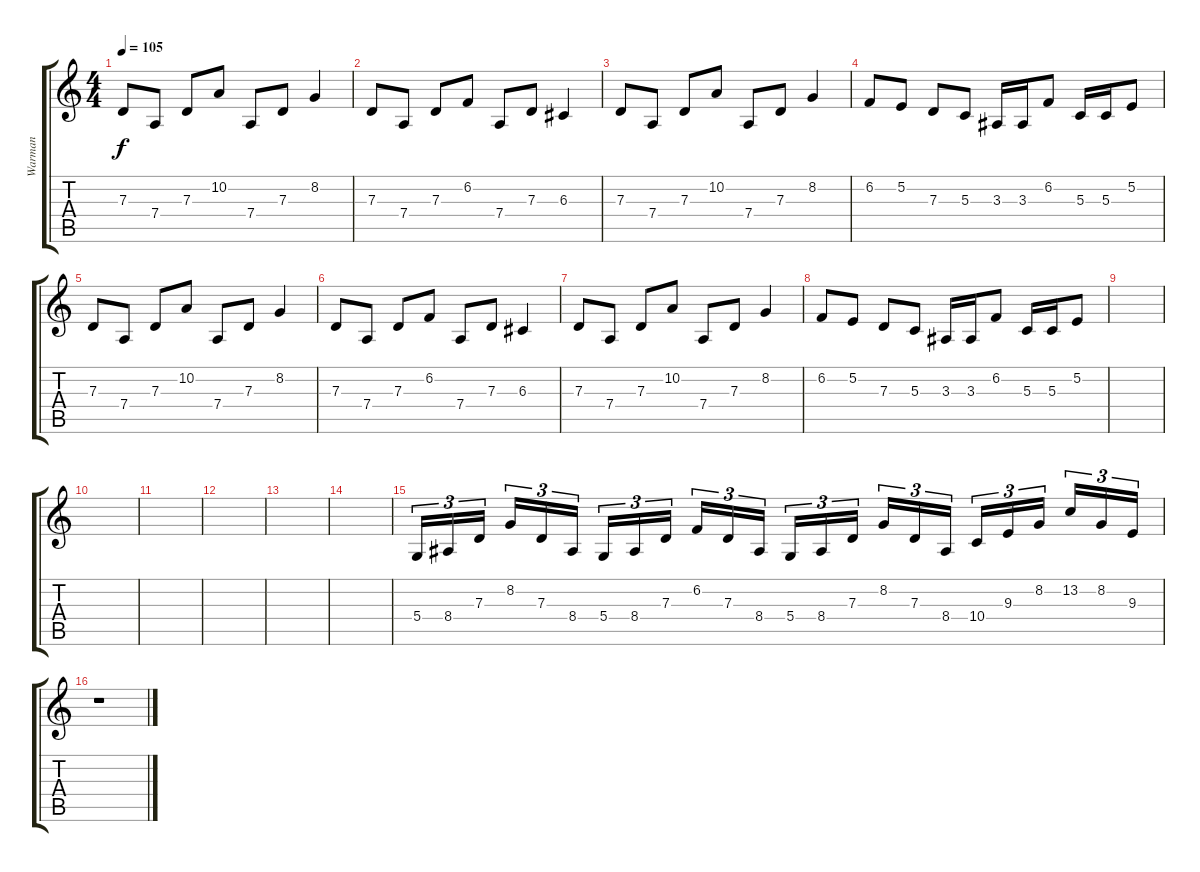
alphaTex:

\track ("Warman" "Warman") {instrument dulcimer}
\staff {score tabs}
\tuning (E4 B3 G3 D3 A2 E2) {hide}
\ts (4 4)
\tempo 105
\clef g2
\ks c
7.3.8{dy f} 7.4.8 7.3.8 10.2.8 7.4.8 7.3.8 8.2.4 |
7.3.8 7.4.8 7.3.8 6.2.8 7.4.8 7.3.8 6.3.4 |
7.3.8 7.4.8 7.3.8 10.2.8 7.4.8 7.3.8 8.2.4 |
6.2.8 5.2.8 7.3.8 5.3.8 3.3.16 3.3.16 6.2.8 5.3.16 5.3.16 5.2.8 |
7.3.8 7.4.8 7.3.8 10.2.8 7.4.8 7.3.8 8.2.4 |
7.3.8 7.4.8 7.3.8 6.2.8 7.4.8 7.3.8 6.3.4 |
7.3.8 7.4.8 7.3.8 10.2.8 7.4.8 7.3.8 8.2.4 |
6.2.8 5.2.8 7.3.8 5.3.8 3.3.16 3.3.16 6.2.8 5.3.16 5.3.16 5.2.8 |
|
|
|
|
|
|
5.4.16{tu (3 2)} 8.4.16{tu (3 2)} 7.3.16{tu (3 2)} 8.2.16{tu (3 2)} 7.3.16{tu (3 2)} 8.4.16{tu (3 2)} 5.4.16{tu (3 2)} 8.4.16{tu (3 2)} 7.3.16{tu (3 2)} 6.2.16{tu (3 2)} 7.3.16{tu (3 2)} 8.4.16{tu (3 2)} 5.4.16{tu (3 2)} 8.4.16{tu (3 2)} 7.3.16{tu (3 2)} 8.2.16{tu (3 2)} 7.3.16{tu (3 2)} 8.4.16{tu (3 2)} 10.4.16{tu (3 2)} 9.3.16{tu (3 2)} 8.2.16{tu (3 2)} 13.2.16{tu (3 2)} 8.2.16{tu (3 2)} 9.3.16{tu (3 2)} |
r.1
